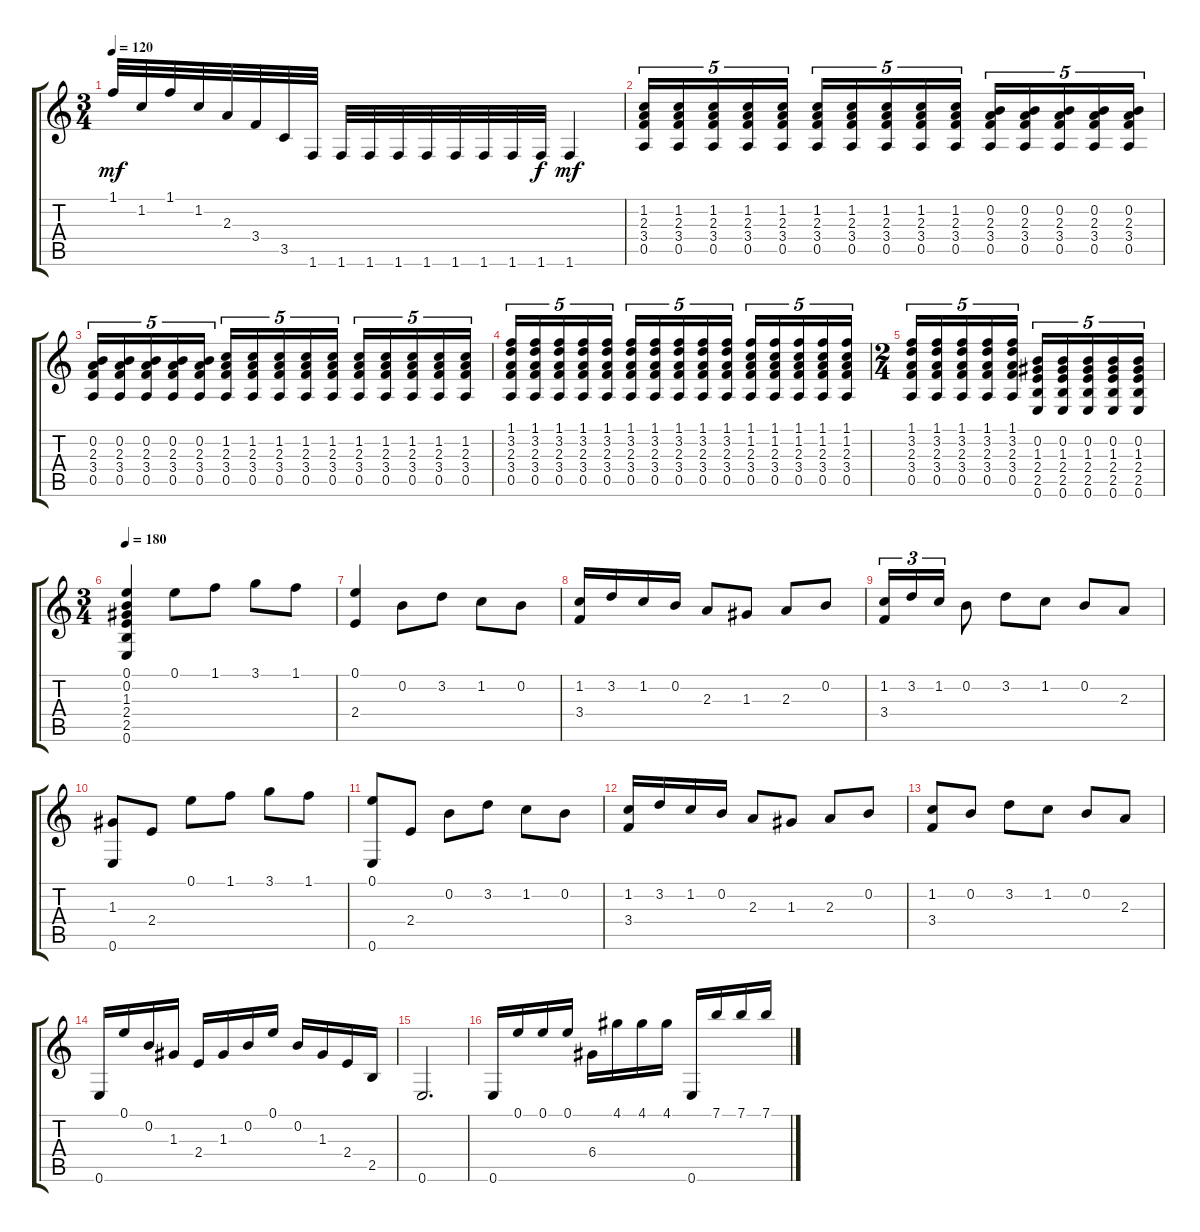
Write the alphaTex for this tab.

\track "" {instrument acousticguitarnylon}
\staff {score tabs}
\tuning (E4 B3 G3 D3 A2 E2) {hide}
\ts (3 4)
\tempo 120
\clef g2
\ks c
1.1.32{dy mf} 1.2.32 1.1.32 1.2.32 2.3.32 3.4.32 3.5.32 1.6.32 1.6.32 1.6.32 1.6.32 1.6.32 1.6.32 1.6.32 1.6.32 1.6.32{dy f} 1.6.4{dy mf} |
(1.2 2.3 3.4 0.5).16{tu (5 4)} (1.2 2.3 3.4 0.5).16{tu (5 4)} (1.2 2.3 3.4 0.5).16{tu (5 4)} (1.2 2.3 3.4 0.5).16{tu (5 4)} (1.2 2.3 3.4 0.5).16{tu (5 4)} (1.2 2.3 3.4 0.5).16{tu (5 4)} (1.2 2.3 3.4 0.5).16{tu (5 4)} (1.2 2.3 3.4 0.5).16{tu (5 4)} (1.2 2.3 3.4 0.5).16{tu (5 4)} (1.2 2.3 3.4 0.5).16{tu (5 4)} (0.2 2.3 3.4 0.5).16{tu (5 4)} (0.2 2.3 3.4 0.5).16{tu (5 4)} (0.2 2.3 3.4 0.5).16{tu (5 4)} (0.2 2.3 3.4 0.5).16{tu (5 4)} (0.2 2.3 3.4 0.5).16{tu (5 4)} |
(0.2 2.3 3.4 0.5).16{tu (5 4)} (0.2 2.3 3.4 0.5).16{tu (5 4)} (0.2 2.3 3.4 0.5).16{tu (5 4)} (0.2 2.3 3.4 0.5).16{tu (5 4)} (0.2 2.3 3.4 0.5).16{tu (5 4)} (1.2 2.3 3.4 0.5).16{tu (5 4)} (1.2 2.3 3.4 0.5).16{tu (5 4)} (1.2 2.3 3.4 0.5).16{tu (5 4)} (1.2 2.3 3.4 0.5).16{tu (5 4)} (1.2 2.3 3.4 0.5).16{tu (5 4)} (1.2 2.3 3.4 0.5).16{tu (5 4)} (1.2 2.3 3.4 0.5).16{tu (5 4)} (1.2 2.3 3.4 0.5).16{tu (5 4)} (1.2 2.3 3.4 0.5).16{tu (5 4)} (1.2 2.3 3.4 0.5).16{tu (5 4)} |
(1.1 3.2 2.3 3.4 0.5).16{tu (5 4)} (1.1 3.2 2.3 3.4 0.5).16{tu (5 4)} (1.1 3.2 2.3 3.4 0.5).16{tu (5 4)} (1.1 3.2 2.3 3.4 0.5).16{tu (5 4)} (1.1 3.2 2.3 3.4 0.5).16{tu (5 4)} (1.1 3.2 2.3 3.4 0.5).16{tu (5 4)} (1.1 3.2 2.3 3.4 0.5).16{tu (5 4)} (1.1 3.2 2.3 3.4 0.5).16{tu (5 4)} (1.1 3.2 2.3 3.4 0.5).16{tu (5 4)} (1.1 3.2 2.3 3.4 0.5).16{tu (5 4)} (1.1 1.2 2.3 3.4 0.5).16{tu (5 4)} (1.1 1.2 2.3 3.4 0.5).16{tu (5 4)} (1.1 1.2 2.3 3.4 0.5).16{tu (5 4)} (1.1 1.2 2.3 3.4 0.5).16{tu (5 4)} (1.1 1.2 2.3 3.4 0.5).16{tu (5 4)} |
\ts (2 4)
(1.1 3.2 2.3 3.4 0.5).16{tu (5 4)} (1.1 3.2 2.3 3.4 0.5).16{tu (5 4)} (1.1 3.2 2.3 3.4 0.5).16{tu (5 4)} (1.1 3.2 2.3 3.4 0.5).16{tu (5 4)} (1.1 3.2 2.3 3.4 0.5).16{tu (5 4)} (0.2 1.3 2.4 2.5 0.6).16{tu (5 4)} (0.2 1.3 2.4 2.5 0.6).16{tu (5 4)} (0.2 1.3 2.4 2.5 0.6).16{tu (5 4)} (0.2 1.3 2.4 2.5 0.6).16{tu (5 4)} (0.2 1.3 2.4 2.5 0.6).16{tu (5 4)} |
\ts (3 4)
\tempo 180
(0.1 0.2 1.3 2.4 2.5 0.6).4 0.1.8 1.1.8 3.1.8 1.1.8 |
(0.1 2.4).4 0.2.8 3.2.8 1.2.8 0.2.8 |
(1.2 3.4).16 3.2.16 1.2.16 0.2.16 2.3.8 1.3.8 2.3.8 0.2.8 |
(1.2 3.4).16{tu (3 2)} 3.2.16{tu (3 2)} 1.2.16{tu (3 2)} 0.2.8 3.2.8 1.2.8 0.2.8 2.3.8 |
(1.3 0.6).8 2.4.8 0.1.8 1.1.8 3.1.8 1.1.8 |
(0.1 0.6).8 2.4.8 0.2.8 3.2.8 1.2.8 0.2.8 |
(1.2 3.4).16 3.2.16 1.2.16 0.2.16 2.3.8 1.3.8 2.3.8 0.2.8 |
(1.2 3.4).8 0.2.8 3.2.8 1.2.8 0.2.8 2.3.8 |
0.6.16 0.1.16 0.2.16 1.3.16 2.4.16 1.3.16 0.2.16 0.1.16 0.2.16 1.3.16 2.4.16 2.5.16 |
0.6.2{d} |
0.6.16 0.1.16 0.1.16 0.1.16 6.4.16 4.1.16 4.1.16 4.1.16 0.6.16 7.1.16 7.1.16 7.1.16
